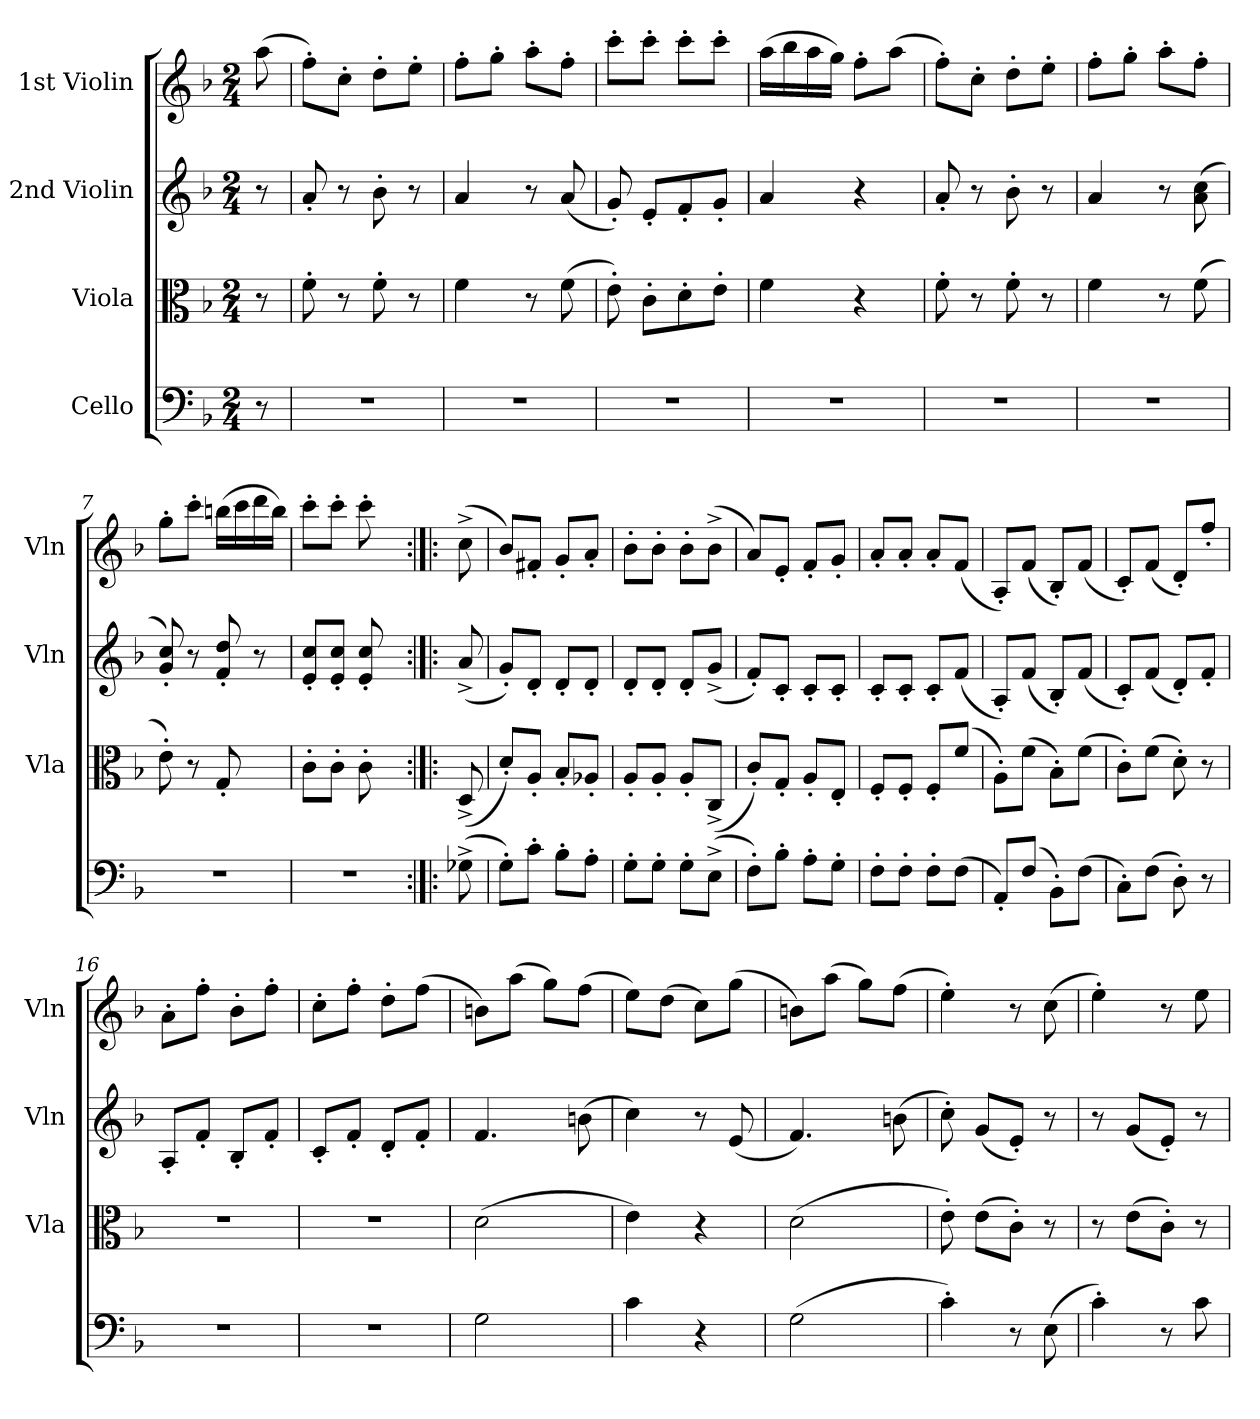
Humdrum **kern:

**kern	**kern	**kern	**kern	**dynam
*part4	*part3	*part2	*part1	*part1
*staff4	*staff3	*staff2	*staff1	*staff1
*I"Cello	*I"Viola	*I"2nd Violin	*I"1st Violin	*
*	*I'Vla	*I'Vln	*I'Vln	*
*clefF4	*clefC3	*clefG2	*clefG2	*
*k[b-]	*k[b-]	*k[b-]	*k[b-]	*
*F:	*F:	*F:	*F:	*
*M2/4	*M2/4	*M2/4	*M2/4	*
=	=	=	=	=
!	!	!	!	!LO:DY:a
8r	8r	8r	(8aa\	Presto
=1	=1	=1	=1	=1
2r	8f'\	8a'/	8ff'\L)	.
.	8r	8r	8cc'\J	.
.	8f'\	8b-'\	8dd'\L	.
.	8r	8r	8ee'\J	.
=2	=2	=2	=2	=2
2r	4f\	4a/	8ff'\L	.
.	.	.	8gg'\J	.
.	8r	8r	8aa'\L	.
.	(8f\	(8a/	8ff'\J	.
=3	=3	=3	=3	=3
2r	8e'\)	8g'/)	8ccc'\L	.
.	8c'\L	8e'/L	8ccc'\J	.
.	8d'\	8f'/	8ccc'\L	.
.	8e'\J	8g'/J	8ccc'\J	.
=4	=4	=4	=4	=4
2r	4f\	4a/	(16aa\LL	.
.	.	.	16bb-\	.
.	.	.	16aa\	.
.	.	.	16gg\JJ)	.
.	4r	4r	8ff'\L	.
.	.	.	(8aa\J	.
=5	=5	=5	=5	=5
2r	8f'\	8a'/	8ff'\L)	.
.	8r	8r	8cc'\J	.
.	8f'\	8b-'\	8dd'\L	.
.	8r	8r	8ee'\J	.
=6	=6	=6	=6	=6
2r	4f\	4a/	8ff'\L	.
.	.	.	8gg'\J	.
.	8r	8r	8aa'\L	.
.	(8f\	(8a\ 8cc\	8ff'\J	.
=7	=7	=7	=7	=7
2r	8e'\)	8g'/ 8cc'/)	8gg'\L	.
.	8r	8r	8ccc'\J	.
.	8G'/	8f'/ 8dd'/	(16bbn\LL	.
.	.	.	16ccc\	.
.	8ryy	8r	16ddd\	.
.	.	.	16bb\JJ)	.
=8	=8	=8	=8	=8
2r	8c'\L	8e'/ 8cc'/L	8ccc'\L	.
.	8c'\J	8e'/ 8cc'/J	8ccc'\J	.
.	8c'\	8e'/ 8cc'/	8ccc'\	.
.	8ryy	8ryy	8ryy	.
!!LO:LB:g=z
=9:|!|:	=9:|!|:	=9:|!|:	=9:|!|:	=9:|!|:
(8G-X^\	(8D^/	(8a^/	(8cc^\	.
=10	=10	=10	=10	=10
8G'\L)	8d'/L)	8g'/L)	8b-/L)	.
8c'\J	8A'/J	8d'/J	8f#X'/J	.
8B-'\L	8B-'/L	8d'/L	8g'/L	.
8A'\J	8A-X'/J	8d'/J	8a'/J	.
=11	=11	=11	=11	=11
8G'\L	8A'/L	8d'/L	8b-'\L	.
8G'\J	8A'/J	8d'/J	8b-'\J	.
8G'\L	8A'/L	8d'/L	8b-'\L	.
(8E^\J	(8C^/J	(8g^/J	(8b-^\J	.
=12	=12	=12	=12	=12
8F'\L)	8c'/L)	8f'/L)	8a/L)	.
8B-'\J	8G'/J	8c'/J	8e'/J	.
8A'\L	8A'/L	8c'/L	8f'/L	.
8G'\J	8E'/J	8c'/J	8g'/J	.
=13	=13	=13	=13	=13
8F'\L	8F'/L	8c'/L	8a'/L	.
8F'\J	8F'/J	8c'/J	8a'/J	.
8F'\L	8F'/L	8c'/L	8a'/L	.
(8F\J	(8f/J	(8f/J	(8f/J	.
=14	=14	=14	=14	=14
8AA'/L)	8A'\L)	8A'/L)	8A'/L)	.
(8F/J	(8f\J	(8f/J	(8f/J	.
8BB-'\L)	8B-'\L)	8B-'/L)	8B-'/L)	.
(8F\J	(8f\J	(8f/J	(8f/J	.
=15	=15	=15	=15	=15
8C'\L)	8c'\L)	8c'/L)	8c'/L)	.
(8F\J	(8f\J	(8f/J	(8f/J	.
8D'\)	8d'\)	8d'/L)	8d'/L)	.
8r	8r	8f'/J	8ff'/J	.
=16	=16	=16	=16	=16
2r	2r	8A'/L	8a'\L	.
.	.	8f'/J	8ff'\J	.
.	.	8B-'/L	8b-'\L	.
.	.	8f'/J	8ff'\J	.
=17	=17	=17	=17	=17
2r	2r	8c'/L	8cc'\L	.
.	.	8f'/J	8ff'\J	.
.	.	8d'/L	8dd'\L	.
.	.	8f'/J	(8ff\J	.
!!LO:LB:g=z
=18	=18	=18	=18	=18
2G\	(2d\	4.f/	8bn\L)	.
.	.	.	(8aa\J	.
.	.	.	8gg\L)	.
.	.	(8bn\	(8ff\J	.
=19	=19	=19	=19	=19
4c\	4e\)	4cc\)	8ee\L)	.
.	.	.	(8dd\J	.
4r	4r	8r	8cc\L)	.
.	.	(8e/	(8gg\J	.
=20	=20	=20	=20	=20
(2G\	(2d\	4.f/)	8bn\L)	.
.	.	.	(8aa\J	.
.	.	.	8gg\L)	.
.	.	(8bn\	(8ff\J	.
=21	=21	=21	=21	=21
4c'\)	8e'\)	8cc'\)	4ee'\)	.
.	(8e\L	(8g/L	.	.
8r	8c'\J)	8e'/J)	8r	.
(8E\	8r	8r	(8cc\	.
=22	=22	=22	=22	=22
4c'\)	8r	8r	4ee'\)	.
.	(8e\L	(8g/L	.	.
8r	8c'\J)	8e'/J)	8r	.
8c\	8r	8r	8ee\	.
=	=	=	=	=
*-	*-	*-	*-	*-
